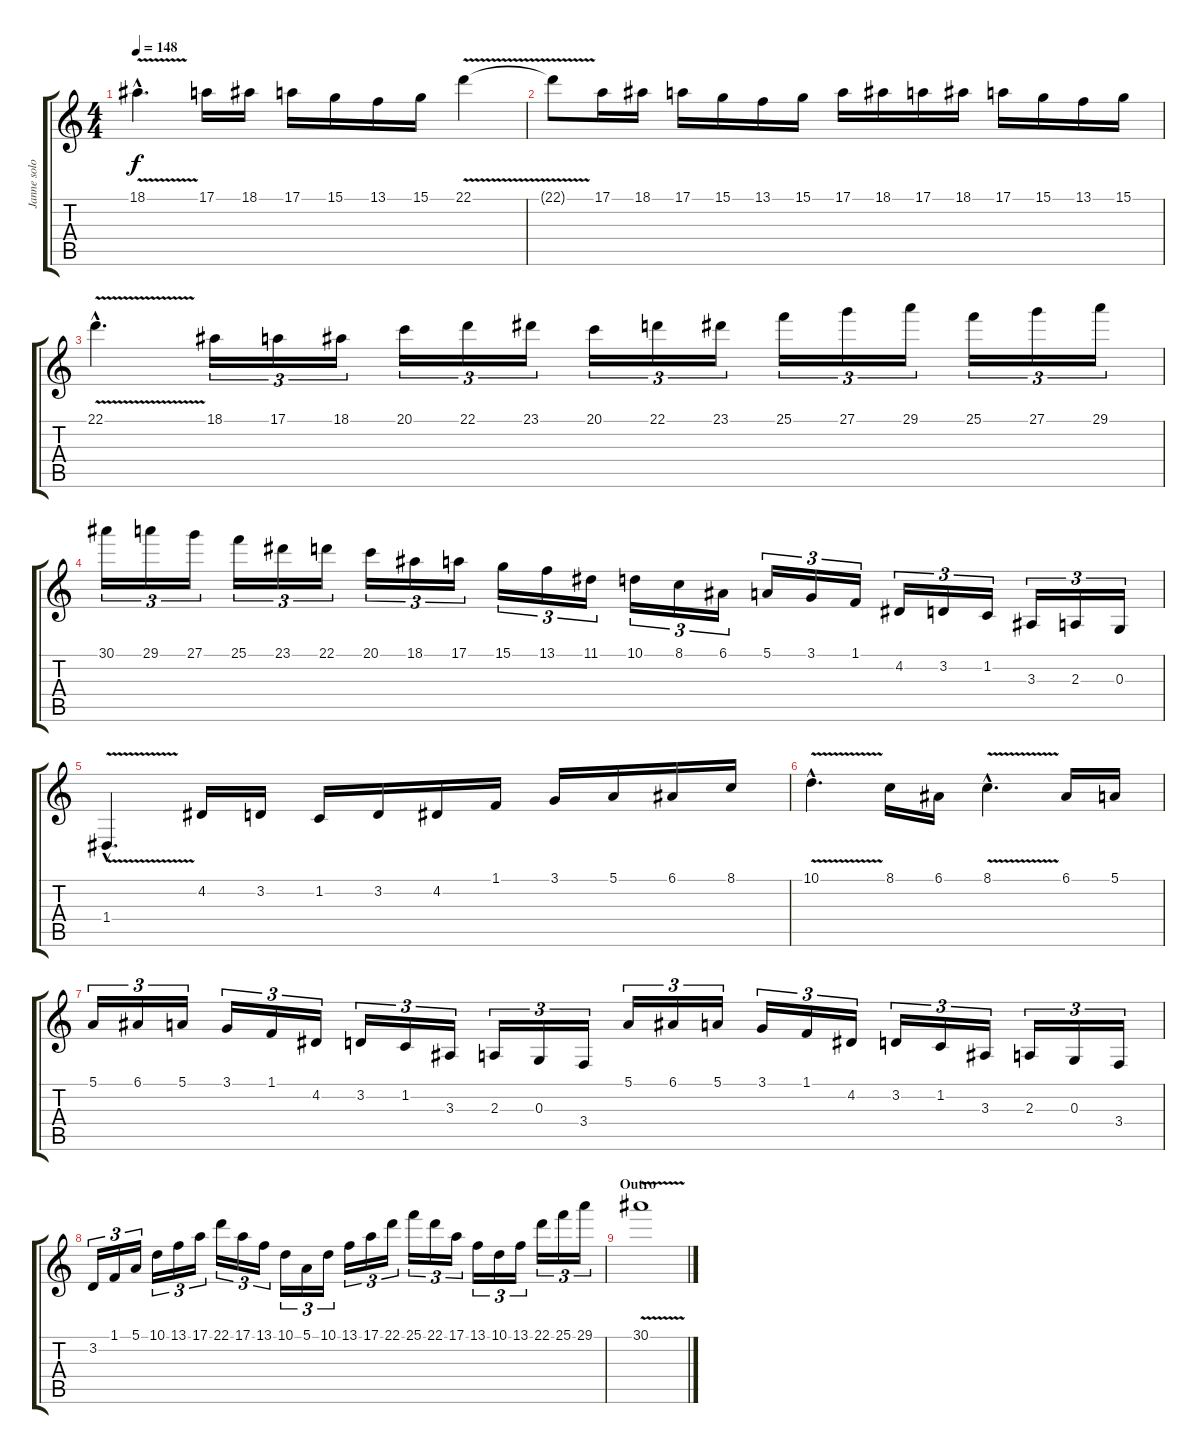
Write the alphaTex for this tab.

\track ("Janne solo" "Janne solo") {instrument lead1square}
\staff {score tabs}
\tuning (E4 B3 G3 D3 A2 E2) {hide}
\ts (4 4)
\tempo 148
\clef g2
\ks c
18.1{v hac}.4{d dy f} 17.1.16 18.1.16 17.1.16 15.1.16 13.1.16 15.1.16 22.1{v}.4 |
22.1{t}.8 17.1.16 18.1.16 17.1.16 15.1.16 13.1.16 15.1.16 17.1.16 18.1.16 17.1.16 18.1.16 17.1.16 15.1.16 13.1.16 15.1.16 |
22.1{v hac}.4{d} 18.1.16{tu (3 2)} 17.1.16{tu (3 2)} 18.1.16{tu (3 2)} 20.1.16{tu (3 2)} 22.1.16{tu (3 2)} 23.1.16{tu (3 2)} 20.1.16{tu (3 2)} 22.1.16{tu (3 2)} 23.1.16{tu (3 2)} 25.1.16{tu (3 2)} 27.1.16{tu (3 2)} 29.1.16{tu (3 2)} 25.1.16{tu (3 2)} 27.1.16{tu (3 2)} 29.1.16{tu (3 2)} |
30.1.16{tu (3 2)} 29.1.16{tu (3 2)} 27.1.16{tu (3 2)} 25.1.16{tu (3 2)} 23.1.16{tu (3 2)} 22.1.16{tu (3 2)} 20.1.16{tu (3 2)} 18.1.16{tu (3 2)} 17.1.16{tu (3 2)} 15.1.16{tu (3 2)} 13.1.16{tu (3 2)} 11.1.16{tu (3 2)} 10.1.16{tu (3 2)} 8.1.16{tu (3 2)} 6.1.16{tu (3 2)} 5.1.16{tu (3 2)} 3.1.16{tu (3 2)} 1.1.16{tu (3 2)} 4.2.16{tu (3 2)} 3.2.16{tu (3 2)} 1.2.16{tu (3 2)} 3.3.16{tu (3 2)} 2.3.16{tu (3 2)} 0.3.16{tu (3 2)} |
1.4{v hac}.4{d volume 16 instrument lead1square} 4.2.16 3.2.16 1.2.16 3.2.16 4.2.16 1.1.16 3.1.16 5.1.16 6.1.16 8.1.16 |
10.1{v hac}.4{d} 8.1.16 6.1.16 8.1{v hac}.4{d} 6.1.16 5.1.16 |
5.1.16{tu (3 2)} 6.1.16{tu (3 2)} 5.1.16{tu (3 2)} 3.1.16{tu (3 2)} 1.1.16{tu (3 2)} 4.2.16{tu (3 2)} 3.2.16{tu (3 2)} 1.2.16{tu (3 2)} 3.3.16{tu (3 2)} 2.3.16{tu (3 2)} 0.3.16{tu (3 2)} 3.4.16{tu (3 2)} 5.1.16{tu (3 2)} 6.1.16{tu (3 2)} 5.1.16{tu (3 2)} 3.1.16{tu (3 2)} 1.1.16{tu (3 2)} 4.2.16{tu (3 2)} 3.2.16{tu (3 2)} 1.2.16{tu (3 2)} 3.3.16{tu (3 2)} 2.3.16{tu (3 2)} 0.3.16{tu (3 2)} 3.4.16{tu (3 2)} |
3.2.16{tu (3 2)} 1.1.16{tu (3 2)} 5.1.16{tu (3 2)} 10.1.16{tu (3 2)} 13.1.16{tu (3 2)} 17.1.16{tu (3 2)} 22.1.16{tu (3 2)} 17.1.16{tu (3 2)} 13.1.16{tu (3 2)} 10.1.16{tu (3 2)} 5.1.16{tu (3 2)} 10.1.16{tu (3 2)} 13.1.16{tu (3 2)} 17.1.16{tu (3 2)} 22.1.16{tu (3 2)} 25.1.16{tu (3 2)} 22.1.16{tu (3 2)} 17.1.16{tu (3 2)} 13.1.16{tu (3 2)} 10.1.16{tu (3 2)} 13.1.16{tu (3 2)} 22.1.16{tu (3 2)} 25.1.16{tu (3 2)} 29.1.16{tu (3 2)} |
\section ("" "Outro")
30.1{v}.1
